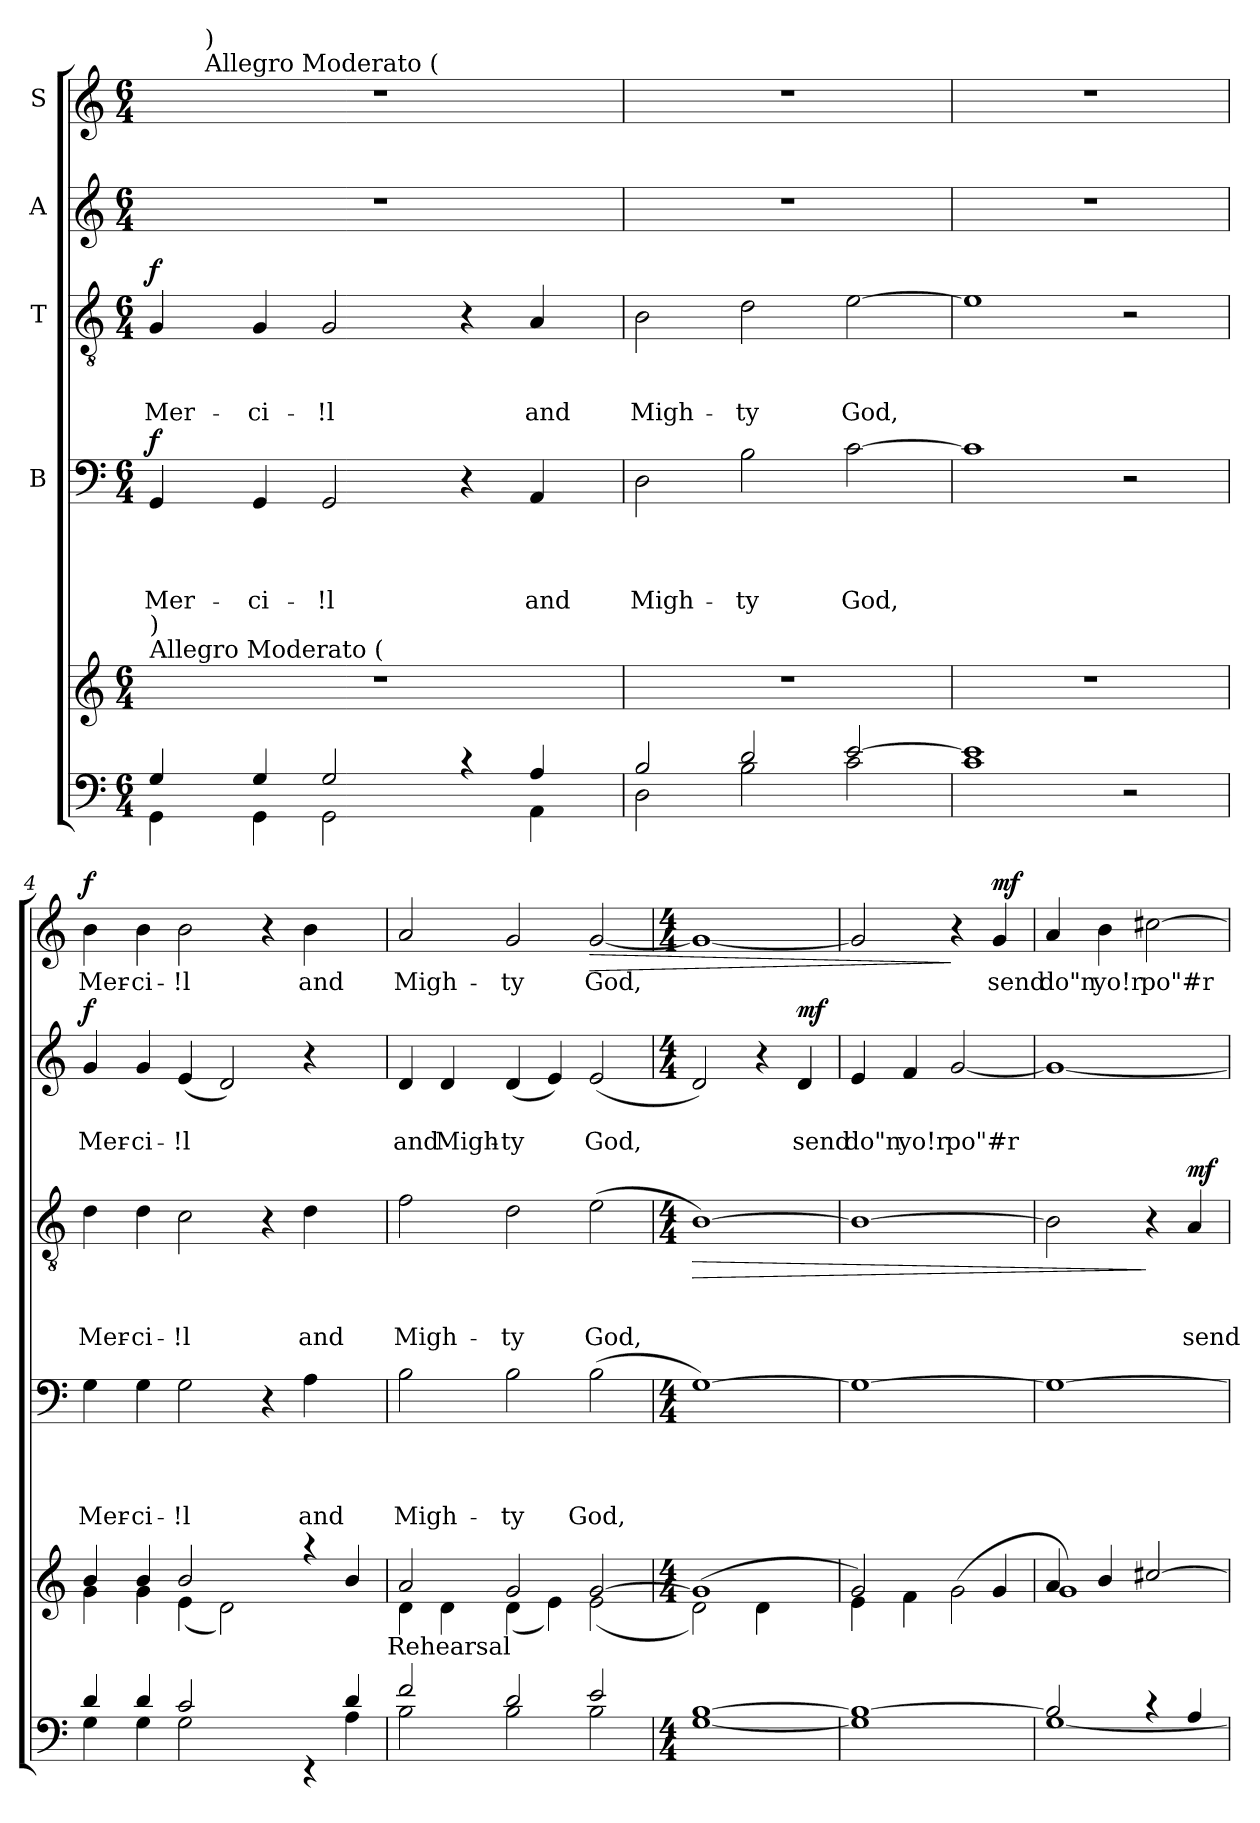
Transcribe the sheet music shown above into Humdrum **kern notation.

**kern	**kern	**kern	**text	**text	**text	**text	**dynam	**kern	**text	**text	**text	**dynam	**kern	**text	**text	**dynam	**kern	**text	**dynam
*part5	*part5	*part4	*part4	*part4	*part4	*part4	*part4	*part3	*part3	*part3	*part3	*part3	*part2	*part2	*part2	*part2	*part1	*part1	*part1
*staff6	*staff5	*staff4	*staff4	*staff4	*staff4	*staff4	*staff4	*staff3	*staff3	*staff3	*staff3	*staff3	*staff2	*staff2	*staff2	*staff2	*staff1	*staff1	*staff1
*	*	*I"B	*	*	*	*	*	*I"T	*	*	*	*	*I"A	*	*	*	*I"S	*	*
!!LO:PB:g=z
*clefF4	*clefG2	*clefF4	*	*	*	*	*	*clefGv2	*	*	*	*	*clefG2	*	*	*	*clefG2	*	*
*k[]	*k[]	*k[]	*	*	*	*	*	*k[]	*	*	*	*	*k[]	*	*	*	*k[]	*	*
*C:	*C:	*C:	*	*	*	*	*	*C:	*	*	*	*	*C:	*	*	*	*C:	*	*
*M6/4	*M6/4	*M6/4	*	*	*	*	*	*M6/4	*	*	*	*	*M6/4	*	*	*	*M6/4	*	*
*MM120	*MM120	*MM120	*	*	*	*	*	*MM120	*	*	*	*	*MM120	*	*	*	*MM120	*	*
=1	=1	=1	=1	=1	=1	=1	=1	=1	=1	=1	=1	=1	=1	=1	=1	=1	=1	=1	=1
*^	*	*	*	*	*	*	*	*	*	*	*	*	*	*	*	*	*	*	*
!	!	!LO:TX:a:t=Allegro Moderato (	!	!	!	!	!	!	!	!	!	!	!	!	!	!	!	!	!	!
!	!	!LO:TX:a:t=)	!	!	!	!	!	!	!	!	!	!	!	!	!	!	!	!	!	!
!	!	!LO:N:vis=1	!	!	!	!	!LO:LY:b	!LO:DY:a	!	!	!	!LO:LY:b	!LO:DY:a	!LO:N:vis=1	!	!	!	!LO:N:vis=1	!	!
*	*	*	*	*	*	*	*	*	*	*	*	*	*	*	*	*	*	*^	*	*
4G/	4GG\	1.r	4GG/	.	.	.	Mer-	f	4G/	.	.	Mer-	f	1.r	.	.	.	1.r	12ryy	.	.
.	.	.	.	.	.	.	.	.	.	.	.	.	.	.	.	.	.	.	48.ryy	.	.
*	*	*	*	*	*	*	*	*	*	*	*	*	*	*	*	*	*	*MM120	*	*	*
!	!	!	!	!	!	!	!	!	!	!	!	!	!	!	!	!	!	!	!LO:TX:a:t=Allegro Moderato (	!	!
!	!	!	!	!	!	!	!	!	!	!	!	!	!	!	!	!	!	!	!LO:TX:a:t=)	!	!
.	.	.	.	.	.	.	.	.	.	.	.	.	.	.	.	.	.	.	3%2ryy	.	.
!	!	!	!	!	!	!	!LO:LY:b:rj	!	!	!	!	!LO:LY:b:rj	!	!	!	!	!	!	!	!	!
4G/	4GG\	.	4GG/	.	.	.	-ci-	.	4G/	.	.	-ci-	.	.	.	.	.	.	.	.	.
!	!	!	!	!	!	!	!LO:LY:b	!	!	!	!	!LO:LY:b	!	!	!	!	!	!	!	!	!
2G/	2GG\	.	2GG/	.	.	.	-!l	.	2G/	.	.	-!l	.	.	.	.	.	.	.	.	.
.	.	.	.	.	.	.	.	.	.	.	.	.	.	.	.	.	.	.	3%2ryy	.	.
4rc	4ryy	.	4r	.	.	.	.	.	4r	.	.	.	.	.	.	.	.	.	.	.	.
!	!	!	!	!	!	!	!LO:LY:b	!	!	!	!	!LO:LY:b	!	!	!	!	!	!	!	!	!
4A/	4AA\	.	4AA/	.	.	.	and	.	4A/	.	.	and	.	.	.	.	.	.	.	.	.
.	.	.	.	.	.	.	.	.	.	.	.	.	.	.	.	.	.	.	24ryy	.	.
.	.	.	.	.	.	.	.	.	.	.	.	.	.	.	.	.	.	.	96ryy	.	.
=2	=2	=2	=2	=2	=2	=2	=2	=2	=2	=2	=2	=2	=2	=2	=2	=2	=2	=2	=2	=2	=2
!	!	!LO:N:vis=1	!	!	!	!	!LO:LY:b	!	!	!	!	!LO:LY:b	!	!LO:N:vis=1	!	!	!	!LO:N:vis=1	!	!	!
*	*	*	*	*	*	*	*	*	*	*	*	*	*	*	*	*	*	*v	*v	*	*
2B/	2D\	1.r	2D\	.	.	.	Migh-	.	2B\	.	.	Migh-	.	1.r	.	.	.	1.r	.	.
!	!	!	!	!	!	!	!LO:LY:b	!	!	!	!	!LO:LY:b	!	!	!	!	!	!	!	!
2d/	2B\	.	2B\	.	.	.	-ty	.	2d\	.	.	-ty	.	.	.	.	.	.	.	.
!	!	!	!	!	!	!	!LO:LY:b	!	!	!	!	!LO:LY:b	!	!	!	!	!	!	!	!
[>2e/	2c\	.	[>2c\	.	.	.	God,	.	[>2e\	.	.	God,	.	.	.	.	.	.	.	.
=3	=3	=3	=3	=3	=3	=3	=3	=3	=3	=3	=3	=3	=3	=3	=3	=3	=3	=3	=3	=3
!	!	!LO:N:vis=1	!	!	!	!	!	!	!	!	!	!	!	!LO:N:vis=1	!	!	!	!LO:N:vis=1	!	!
*v	*v	*	*	*	*	*	*	*	*	*	*	*	*	*	*	*	*	*	*	*
1c 1e]	1.r	1c]	.	.	.	.	.	1e]	.	.	.	.	1.r	.	.	.	1.r	.	.
2r	.	2r	.	.	.	.	.	2r	.	.	.	.	.	.	.	.	.	.	.
=4	=4	=4	=4	=4	=4	=4	=4	=4	=4	=4	=4	=4	=4	=4	=4	=4	=4	=4	=4
*^	*^	*	*	*	*	*	*	*	*	*	*	*	*	*	*	*	*	*	*
!	!	!	!	!	!	!	!	!LO:LY:b	!	!	!	!	!LO:LY:b	!	!	!	!LO:LY:b	!LO:DY:a	!	!LO:LY:b	!LO:DY:a
4d/	4G\	4b/	4g\	4G\	.	.	.	Mer-	.	4d\	.	.	Mer-	.	4g/	.	Mer-	f	4b\	Mer-	f
!	!	!	!	!	!	!	!	!LO:LY:b:rj	!	!	!	!	!LO:LY:b:rj	!	!	!	!LO:LY:b:rj	!	!	!LO:LY:b:rj	!
4d/	4G\	4b/	4g\	4G\	.	.	.	-ci-	.	4d\	.	.	-ci-	.	4g/	.	-ci-	.	4b\	-ci-	.
!	!	!	!	!	!	!	!	!LO:LY:b	!	!	!	!	!LO:LY:b	!	!	!	!LO:LY:b	!	!	!LO:LY:b	!
2c/	2G\	2b/	(<4e\	2G\	.	.	.	-!l	.	2c\	.	.	-!l	.	(<4e/	.	-!l	.	2b\	-!l	.
.	.	.	2d\)	.	.	.	.	.	.	.	.	.	.	.	2d/)	.	.	.	.	.	.
2ryy	4ryy	4ryy	.	4r	.	.	.	.	.	4r	.	.	.	.	.	.	.	.	4r	.	.
!	!	!	!	!	!	!	!	!LO:LY:b	!	!	!	!	!LO:LY:b	!	!	!	!	!	!	!LO:LY:b	!
.	4rEE	4raa	2ryy	4A\	.	.	.	and	.	4d\	.	.	and	.	4r	.	.	.	4b\	and	.
4d/	4A\	4b/	.	4ryy	.	.	.	.	.	4ryy	.	.	.	.	4ryy	.	.	.	4ryy	.	.
!	!	!LO:TX:b:t=Rehearsal	!	!	!	!	!	!	!	!	!	!	!	!	!	!	!	!	!	!	!
!!LO:LB:g=z
=5	=5	=5	=5	=5	=5	=5	=5	=5	=5	=5	=5	=5	=5	=5	=5	=5	=5	=5	=5	=5	=5
!	!	!	!	!	!	!	!	!LO:LY:b	!	!	!	!	!LO:LY:b	!	!	!	!LO:LY:b	!	!	!LO:LY:b	!
2f/	2B\	2a/	4d\	2B\	.	.	.	Migh-	.	2f\	.	.	Migh-	.	4d/	.	and	.	2a/	Migh-	.
!	!	!	!	!	!	!	!	!	!	!	!	!	!	!	!	!	!LO:LY:b	!	!	!	!
.	.	.	4d\	.	.	.	.	.	.	.	.	.	.	.	4d/	.	Migh-	.	.	.	.
!	!	!	!	!	!	!	!	!LO:LY:b	!	!	!	!	!LO:LY:b	!	!	!	!LO:LY:b	!	!	!LO:LY:b	!
2d/	2B\	2g/	(<4d\	2B\	.	.	.	-ty	.	2d\	.	.	-ty	.	(<4d/	.	-ty	.	2g/	-ty	.
.	.	.	4e\)	.	.	.	.	.	.	.	.	.	.	.	4e/)	.	.	.	.	.	.
!	!	!	!	!	!	!	!	!LO:LY:b	!	!	!	!	!LO:LY:b	!	!	!	!LO:LY:b	!	!	!LO:LY:b	!LO:HP:b
2e/	2B\	[>2g/	(<2e\	(>2B\	.	.	.	God,	.	(>2e\	.	.	God,	.	(<2e/	.	God,	.	[<2g/	God,	>
*v	*v	*	*	*	*	*	*	*	*	*	*	*	*	*	*	*	*	*	*	*	*
=6	=6	=6	=6	=6	=6	=6	=6	=6	=6	=6	=6	=6	=6	=6	=6	=6	=6	=6	=6	=6
*M4/4	*M4/4	*	*M4/4	*	*	*	*	*	*M4/4	*	*	*	*	*M4/4	*	*	*	*M4/4	*	*
*^	*	*	*	*	*	*	*	*	*	*	*	*	*	*	*	*	*	*	*	*
!	!	!	!	!	!	!	!	!	!	!	!	!	!	!LO:HP:b	!	!	!	!	!	!	!
*v	*v	*	*	*	*	*	*	*	*	*	*	*	*	*	*	*	*	*	*	*	*
[<1G [>1B	(>1g]	2d\)	[>1G)	.	.	.	.	.	[>1B)	.	.	.	>	2d/)	.	.	.	1g_	.	.
.	.	4d\	.	.	.	.	.	.	.	.	.	.	.	4r	.	.	.	.	.	.
!	!	!	!	!	!	!	!	!	!	!	!	!	!	!	!	!LO:LY:b	!LO:DY:a	!	!	!
.	.	4ryy	.	.	.	.	.	.	.	.	.	.	.	4d/	.	send	mf	.	.	.
=7	=7	=7	=7	=7	=7	=7	=7	=7	=7	=7	=7	=7	=7	=7	=7	=7	=7	=7	=7	=7
*	*	*^	*	*	*	*	*	*	*	*	*	*	*	*	*	*	*	*	*	*
!	!	!	!	!	!	!	!	!	!	!	!	!	!	!	!	!	!LO:LY:b	!	!	!	!
1G] 1B_	4e\	2g/)	2.ryy	1G_	.	.	.	.	.	1B_	.	.	.	.	4e/	.	do"n	.	2g/]	.	.
!	!	!	!	!	!	!	!	!	!	!	!	!	!	!	!	!	!LO:LY:b	!	!	!	!
.	4f\	.	.	.	.	.	.	.	.	.	.	.	.	.	4f/	.	yo!r	.	.	.	.
!	!	!	!	!	!	!	!	!	!	!	!	!	!	!	!	!	!LO:LY:b	!	!	!	!
.	(<2g\	2ryy	.	.	.	.	.	.	.	.	.	.	.	.	[<2g/	.	po"#r	.	4r	.	]
!	!	!	!	!	!	!	!	!	!	!	!	!	!	!	!	!	!	!	!	!LO:LY:b	!LO:DY:a
.	.	.	4g/	.	.	.	.	.	.	.	.	.	.	.	.	.	.	.	4g/	send	mf
=8	=8	=8	=8	=8	=8	=8	=8	=8	=8	=8	=8	=8	=8	=8	=8	=8	=8	=8	=8	=8	=8
*^	*	*	*	*	*	*	*	*	*	*	*	*	*	*	*	*	*	*	*	*	*
!	!	!	!	!	!	!	!	!	!	!	!	!	!	!	!	!	!	!	!	!	!LO:LY:b	!
*	*	*	*v	*v	*	*	*	*	*	*	*	*	*	*	*	*	*	*	*	*	*	*
2B/]	[<1G	4a/	1g)	1G_	.	.	.	.	.	2B\]	.	.	.	.	1g_	.	.	.	4a/	do"n	.
!	!	!	!	!	!	!	!	!	!	!	!	!	!	!	!	!	!	!	!	!LO:LY:b	!
.	.	4b/	.	.	.	.	.	.	.	.	.	.	.	.	.	.	.	.	4b\	yo!r	.
!	!	!	!	!	!	!	!	!	!	!	!	!	!	!	!	!	!	!	!	!LO:LY:b	!
4rc	.	[>2cc#X/	.	.	.	.	.	.	.	4r	.	.	.	]	.	.	.	.	[>2cc#X\	po"#r	.
!	!	!	!	!	!	!	!	!	!	!	!	!	!LO:LY:b	!LO:DY:a	!	!	!	!	!	!	!
4A/	.	.	.	.	.	.	.	.	.	4A/	.	.	send	mf	.	.	.	.	.	.	.
*v	*v	*	*	*	*	*	*	*	*	*	*	*	*	*	*	*	*	*	*	*	*
*	*v	*v	*	*	*	*	*	*	*	*	*	*	*	*	*	*	*	*	*	*
=	=	=	=	=	=	=	=	=	=	=	=	=	=	=	=	=	=	=	=
*-	*-	*-	*-	*-	*-	*-	*-	*-	*-	*-	*-	*-	*-	*-	*-	*-	*-	*-	*-
